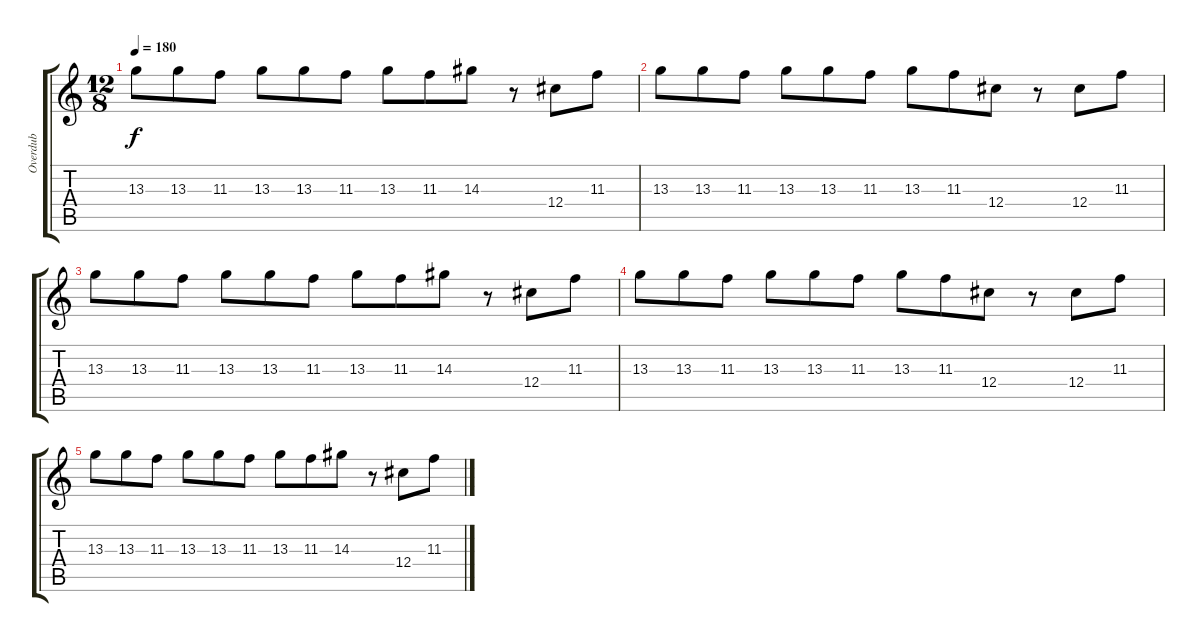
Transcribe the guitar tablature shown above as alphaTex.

\track ("Overdub" "Overdub") {instrument fretlessbass}
\staff {score tabs}
\tuning (Eb4 Bb3 Gb3 Db3 Ab2 Eb2) {hide}
\ts (12 8)
\tempo 180
\clef g2
\ks c
13.3.8{dy f} 13.3.8 11.3.8 13.3.8 13.3.8 11.3.8 13.3.8 11.3.8 14.3.8 r.8 12.4.8 11.3.8 |
13.3.8 13.3.8 11.3.8 13.3.8 13.3.8 11.3.8 13.3.8 11.3.8 12.4.8 r.8 12.4.8 11.3.8 |
13.3.8 13.3.8 11.3.8 13.3.8 13.3.8 11.3.8 13.3.8 11.3.8 14.3.8 r.8 12.4.8 11.3.8 |
13.3.8 13.3.8 11.3.8 13.3.8 13.3.8 11.3.8 13.3.8 11.3.8 12.4.8 r.8 12.4.8 11.3.8 |
13.3.8 13.3.8 11.3.8 13.3.8 13.3.8 11.3.8 13.3.8 11.3.8 14.3.8 r.8 12.4.8 11.3.8
